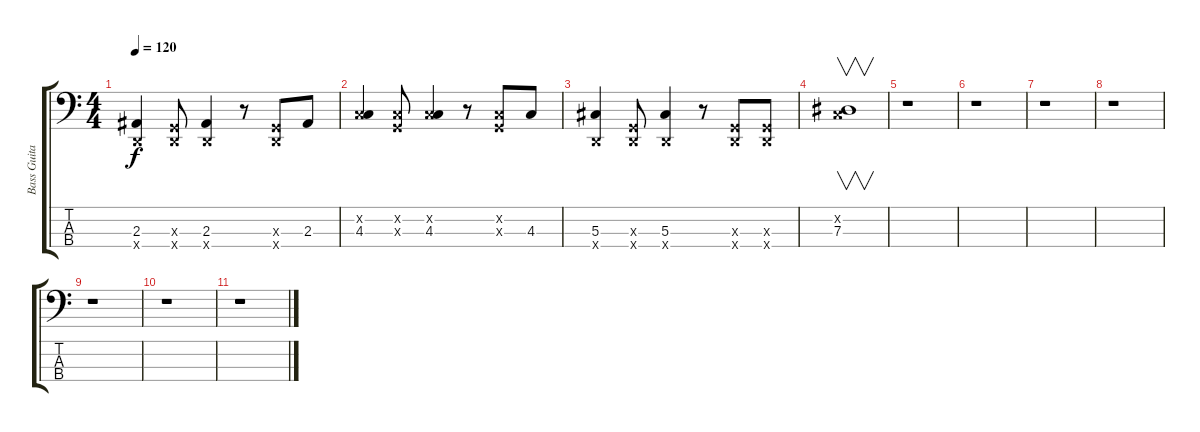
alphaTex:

\track ("Bass Guitar" "Bass Guita") {instrument acousticbass}
\staff {score tabs}
\tuning (Gb2 Db2 Ab1 Eb1) {hide}
\ts (4 4)
\tempo 120
\clef f4
\ks c
(2.3 -1.4{x}).4{dy f} (-1.3{x} -1.4{x}).8 (2.3 -1.4{x}).4 r.8 (-1.3{x} -1.4{x}).8 2.3.8 |
(-1.2{x} 4.3).4 (-1.2{x} -1.3{x}).8 (-1.2{x} 4.3).4 r.8 (-1.2{x} -1.3{x}).8 4.3.8 |
(5.3 -1.4{x}).4 (-1.3{x} -1.4{x}).8 (5.3 -1.4{x}).4 r.8 (-1.3{x} -1.4{x}).8 (-1.3{x} -1.4{x}).8 |
(-1.2{x} 7.3).1{v} |
r.1 |
r.1 |
r.1 |
r.1 |
r.1 |
r.1 |
r.1
